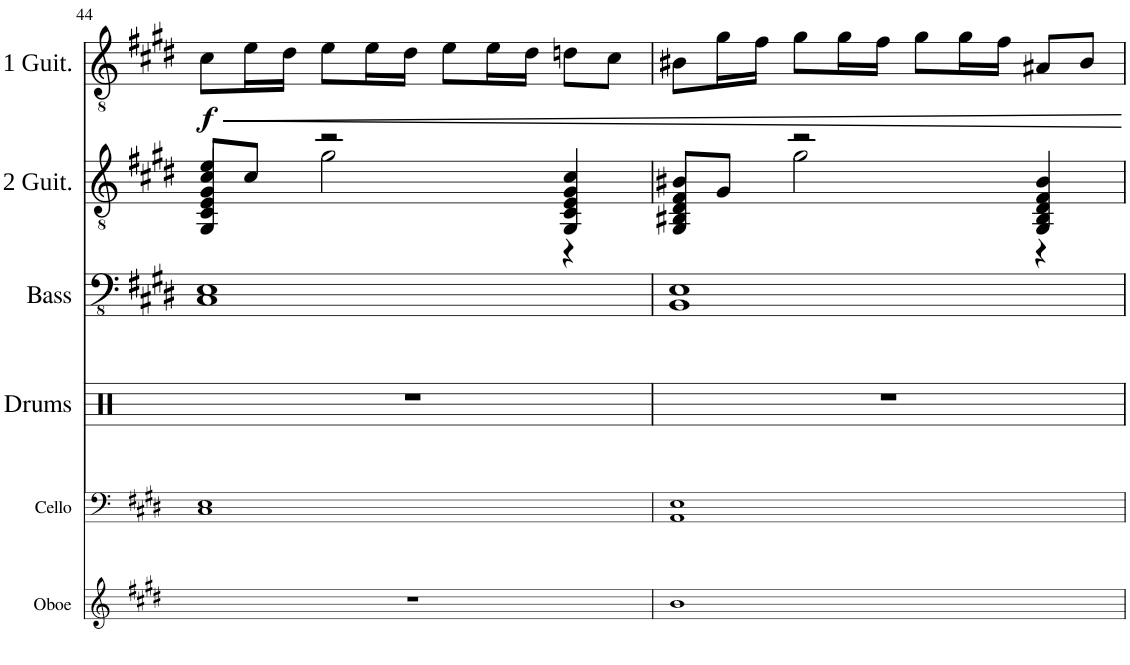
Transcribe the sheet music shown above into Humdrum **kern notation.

**kern	**kern	**kern	**kern	**kern	**dynam
*part5	*part4	*part3	*part2	*part1	*part1
*staff5	*staff4	*staff3	*staff2	*staff1	*staff1
*I"Oboe	*I"Violoncello	*I"Bass Guitar	*I"Second Guitar	*I"First Guitar	*
*I'Oboe	*	*I'Bass	*I'2 Guit.	*I'1 Guit.	*
!!LO:PB:g=z
*clefG2	*clefF4	*clefFv4	*clefGv2	*clefGv2	*
*k[f#c#g#d#]	*k[f#c#g#d#]	*k[f#c#g#d#]	*k[f#c#g#d#]	*k[f#c#g#d#]	*
*M4/4	*M4/4	*M4/4	*M4/4	*M4/4	*
=44	=44	=44	=44	=44	=44
*	*	*	*^	*	*
!	!	!	!	!	!	!LO:DY:b
1r	1C# 1E	1CC# 1EE	4GG#/ 4C#/ 4E/ 4G#/ 4c#/	8e/L	8c#\L	f
.	.	.	.	8c#/J	16e\L	.
.	.	.	.	.	16d#\JJ	.
.	.	.	2r	2g#\	8e\L	.
.	.	.	.	.	16e\L	.
.	.	.	.	.	16d#\JJ	.
.	.	.	.	.	8e\L	.
.	.	.	.	.	16e\L	.
.	.	.	.	.	16d#\JJ	.
.	.	.	4GG#/ 4C#/ 4E/ 4G#/ 4c#/	4r	8dn\L	.
.	.	.	.	.	8c#\J	.
=45	=45	=45	=45	=45	=45	=45
1b	1AA 1E	1BBB 1EE	4GG#/ 4BB#X/ 4D#/ 4F#/	8B#X/L	8B#X\L	.
.	.	.	.	8G#/J	16g#\L	.
.	.	.	.	.	16f#\JJ	.
.	.	.	2r	2g#\	8g#\L	.
.	.	.	.	.	16g#\L	.
.	.	.	.	.	16f#\JJ	.
.	.	.	.	.	8g#\L	.
.	.	.	.	.	16g#\L	.
.	.	.	.	.	16f#\JJ	.
.	.	.	4GG#/ 4BB#/ 4D#/ 4F#/ 4B#/	4r	8A#X/L	.
.	.	.	.	.	8B#/J	.
*	*	*	*v	*v	*	*
=	=	=	=	=	=
*-	*-	*-	*-	*-	*-
